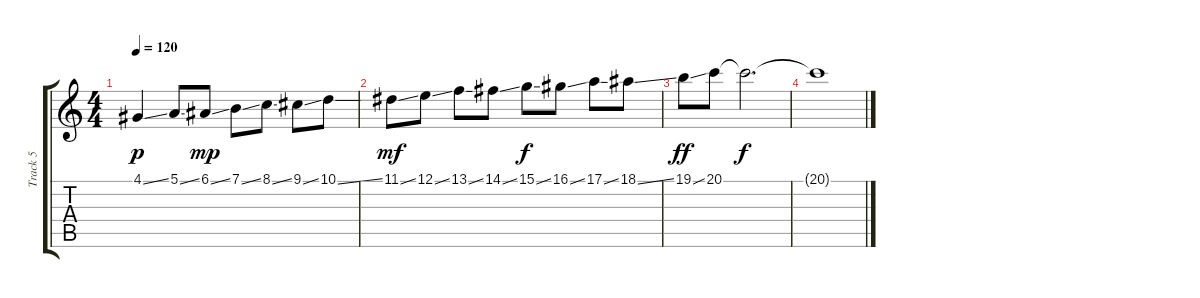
\track ("Track 5" "Track 5") {instrument synthstrings2}
\staff {score tabs}
\tuning (E4 B3 G3 D3 A2 E2) {hide}
\ts (4 4)
\tempo 120
\clef g2
\ks c
4.1{ss}.4{dy p} 5.1{ss}.8 6.1{ss}.8{dy mp} 7.1{ss}.8 8.1{ss}.8 9.1{ss}.8 10.1{ss}.8 |
11.1{ss}.8{dy mf} 12.1{ss}.8 13.1{ss}.8 14.1{ss}.8 15.1{ss}.8{dy f} 16.1{ss}.8 17.1{ss}.8 18.1{ss}.8 |
19.1{ss}.8{dy ff} 20.1.8 20.1{t}.2{d dy f} |
20.1{t}.1
